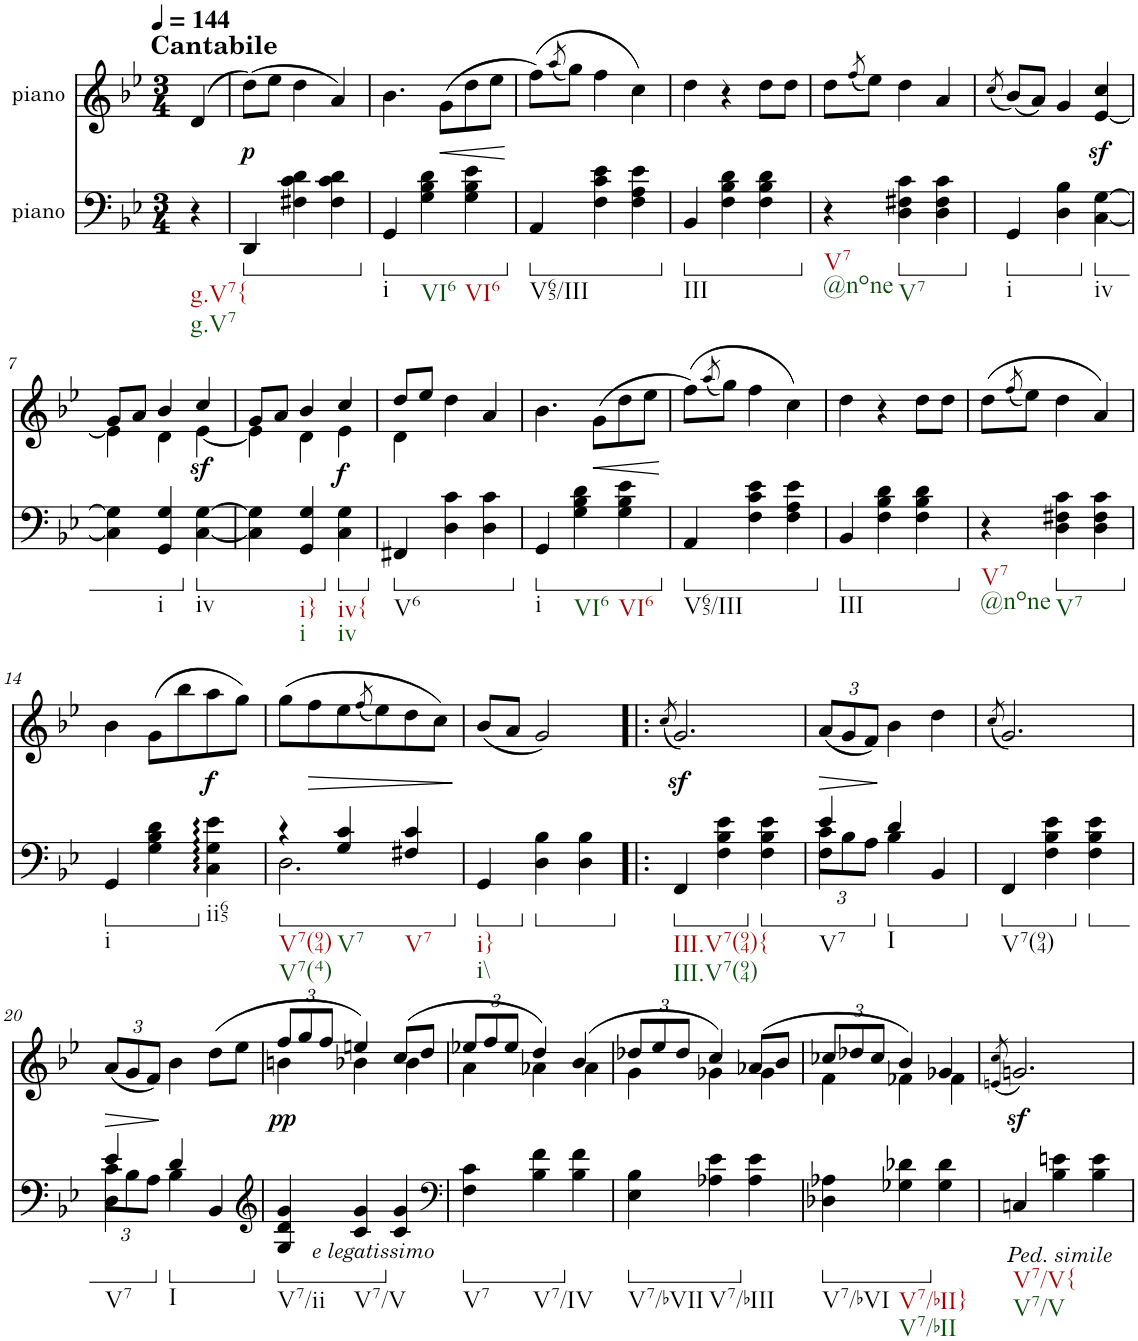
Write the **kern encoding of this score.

**kern	**kern	**dynam
*part2	*part1	*part1
*staff2	*staff1	*staff1
*I"piano	*I"piano	*
*I'Pno	*I'Pno	*
*clefF4	*clefG2	*
*k[b-e-]	*k[b-e-]	*
*g:	*g:	*
*M3/4	*M3/4	*
*MM144	*MM144	*
=	=	=
!	!LO:TX:a:B:t=Cantabile	!
!LO:TX:b:t=g.V7{	!	!
!LO:TX:b:t=g.V7	!	!
4r	(4d/	.
=1	=1	=1
*ped	*	*
!	!	!LO:DY:b
4DD/	(8dd\L)	p
.	8ee-\J	.
4F#X\ 4c\ 4d\	4dd\	.
4F#\ 4c\ 4d\	4a/)	.
=2	=2	=2
*Xped	*	*
*ped	*	*
!LO:TX:b:t=i	!	!
4GG/	4.b-\	.
!LO:TX:b:t=VI6	!	!
4G\ 4B-\ 4d\	.	.
!	!	!LO:HP:b
.	(8g\L	<
!LO:TX:b:t=VI6	!	!
4G\ 4B-\ 4e-\	8dd\	.
.	8ee-\J	.
.	.	[
=3	=3	=3
*Xped	*	*
*ped	*	*
!LO:TX:b:t=V65/III	!	!
4AA/	(8ff\L)	.
.	(8qaa/	.
.	8gg\J)	.
4F\ 4c\ 4e-\	4ff\	.
4F\ 4A\ 4e-\	4cc\)	.
=4	=4	=4
*Xped	*	*
*ped	*	*
!LO:TX:b:t=III	!	!
4BB-/	4dd\	.
4F\ 4B-\ 4d\	4r	.
4F\ 4B-\ 4d\	8dd\L	.
.	8dd\J	.
=5	=5	=5
*Xped	*	*
!LO:TX:b:t=V7	!	!
!LO:TX:b:t=@none	!	!
4r	8dd\L	.
.	(8qff/	.
.	8ee-\J)	.
*ped	*	*
!LO:TX:b:t=V7	!	!
4D\ 4F#X\ 4c\	4dd\	.
4D\ 4F#\ 4c\	4a/	.
=6	=6	=6
.	(8qcc/	.
*Xped	*	*
*ped	*	*
!LO:TX:b:t=i	!	!
4GG/	(8b-/L)	.
.	8a/J)	.
4D\ 4B-\	4g/	.
*Xped	*	*
*ped	*	*
!LO:TX:b:t=iv	!	!
[4C\ [4G\	[4e-/z< 4cc/z<	.
!!LO:LB:g=z
=7	=7	=7
*	*^	*
4C\] 4G\]	8g/L	4e-\]	.
.	8a/J	.	.
!LO:TX:b:t=i	!	!	!
4GG/ 4G/	4b-/	4d\	.
*Xped	*	*	*
*ped	*	*	*
!LO:TX:b:t=iv	!	!	!
!	!	!	!LO:DY:b
[4C\ [4G\	4cc/	[4e-\	sf
=8	=8	=8	=8
4C\] 4G\]	8g/L	4e-\]	.
.	8a/J	.	.
!LO:TX:b:t=i}	!	!	!
!LO:TX:b:t=i	!	!	!
4GG/ 4G/	4b-/	4d\	.
*Xped	*	*	*
*ped	*	*	*
!LO:TX:b:t=iv{	!	!	!
!LO:TX:b:t=iv	!	!	!
!	!	!	!LO:DY:b
4C\ 4G\	4cc/	4e-\	f
=9	=9	=9	=9
*Xped	*	*	*
*ped	*	*	*
!LO:TX:b:t=V6	!	!	!
4FF#X/	8dd/L	4d\	.
.	8ee-/J	.	.
4D\ 4c\	4dd\	2ryy	.
4D\ 4c\	4a/	.	.
*	*v	*v	*
=10	=10	=10
*Xped	*	*
*ped	*	*
!LO:TX:b:t=i	!	!
4GG/	4.b-\	.
!LO:TX:b:t=VI6	!	!
4G\ 4B-\ 4d\	.	.
!	!	!LO:HP:b
.	(8g\L	<
!LO:TX:b:t=VI6	!	!
4G\ 4B-\ 4e-\	8dd\	.
.	8ee-\J	.
.	.	[
=11	=11	=11
*Xped	*	*
*ped	*	*
!LO:TX:b:t=V65/III	!	!
4AA/	(8ff\L)	.
.	(8qaa/	.
.	8gg\J)	.
4F\ 4c\ 4e-\	4ff\	.
4F\ 4A\ 4e-\	4cc\)	.
=12	=12	=12
*Xped	*	*
*ped	*	*
!LO:TX:b:t=III	!	!
4BB-/	4dd\	.
4F\ 4B-\ 4d\	4r	.
4F\ 4B-\ 4d\	8dd\L	.
.	8dd\J	.
=13	=13	=13
*Xped	*	*
!LO:TX:b:t=V7	!	!
!LO:TX:b:t=@none	!	!
4r	(8dd\L	.
.	(8qff/	.
.	8ee-\J)	.
*ped	*	*
!LO:TX:b:t=V7	!	!
4D\ 4F#X\ 4c\	4dd\	.
4D\ 4F#\ 4c\	4a/)	.
!!LO:LB:g=z
=14	=14	=14
*Xped	*	*
*ped	*	*
!LO:TX:b:t=i	!	!
4GG/	4b-\	.
4G\ 4B-\ 4d\	(8g\L	.
.	8bb-\	.
*Xped	*	*
!LO:TX:b:t=ii65	!	!
!	!	!LO:DY:b
4C\ 4G\ 4e-\	8aa\	f
.	8gg\J)	.
=15	=15	=15
*ped	*	*
*^	*	*
!LO:TX:b:t=V7(94)	!	!	!
!LO:TX:b:t=V7(4)	!	!	!
4r	2.D\	(8gg\L	.
!	!	!	!LO:HP:b
.	.	8ff\	>
!LO:TX:b:t=V7	!	!	!
4G/ 4c/	.	8ee-\	.
.	.	(8qff/	.
.	.	8ee-\)	.
!LO:TX:b:t=V7	!	!	!
4F#X/ 4c/	.	8dd\	.
.	.	8cc\J)	.
*v	*v	*	*
.	.	]
=16	=16	=16
*Xped	*	*
*ped	*	*
!LO:TX:b:t=i}	!	!
!LO:TX:b:t=i\\	!	!
4GG/	(8b-/L	.
.	8a/J	.
*Xped	*	*
*ped	*	*
4D\ 4B-\	2g/)	.
4D\ 4B-\	.	.
=17!|:	=17!|:	=17!|:
.	(8qcc/	.
*Xped	*	*
*ped	*	*
!LO:TX:b:t=III.V7(94){	!	!
!LO:TX:b:t=III.V7(94)	!	!
4FF/	2.gz</)	.
4F\ 4B-\ 4e-\	.	.
*Xped	*	*
*ped	*	*
4F\ 4B-\ 4e-\	.	.
=18	=18	=18
*^	*	*
*	*Xbrackettup	*Xbrackettup	*
*	*^	*	*
!LO:TX:b:t=V7	!	!	!	!
!	!	!	!	!LO:HP:b
4F\	12c\L	4e-/	(12a/L	>
.	12B-\	.	12g/	.
.	12A\J	.	12f/J)	.
*Xped	*	*	*	*
*ped	*	*	*	*
!LO:TX:b:t=I	!	!	!	!
4d/	4B-\	2ryy	4b-\	]
4BB-/	4ryy	.	4dd\	.
*v	*v	*v	*	*
=19	=19	=19
.	(8qcc/	.
*Xped	*	*
*ped	*	*
!LO:TX:b:t=V7(94)	!	!
4FF/	2.g/)	.
4F\ 4B-\ 4e-\	.	.
*Xped	*	*
*ped	*	*
4F\ 4B-\ 4e-\	.	.
!!LO:LB:g=z
=20	=20	=20
*^	*	*
*	*^	*	*
!LO:TX:b:t=V7	!	!	!	!
!	!	!	!	!LO:HP:b
4D\	12c\L	4e-/	(12a/L	>
.	12B-\	.	12g/	.
.	12A\J	.	12f/J)	.
*Xped	*	*	*	*
*ped	*	*	*	*
!LO:TX:b:t=I	!	!	!	!
4d/	4B-\	2ryy	4b-\	]
4BB-/	4ryy	.	(8dd\L	.
.	.	.	8ee-\J	.
*v	*v	*v	*	*
=21	=21	=21
*clefG2	*	*
*Xped	*	*
*ped	*	*
*	*^	*
!LO:TX:b:i:t=e legatissimo	!	!	!
!LO:TX:b:t=V7/ii	!	!	!
!	!	!	!LO:DY:b
4G/ 4d/ 4g/	12ff/L	4bn\	pp
.	12gg/	.	.
.	12ff/J	.	.
!LO:TX:b:t=V7/V	!	!	!
4c/ 4g/	4een/)	4b-X\	.
*Xped	*	*	*
4c/ 4g/	(8cc/L	4b-\	.
.	8dd/J	.	.
=22	=22	=22	=22
*clefF4	*	*	*
*ped	*	*	*
!LO:TX:b:t=V7	!	!	!
4F\ 4c\	12ee-X/L	4a\	.
.	12ff/	.	.
.	12ee-/J	.	.
!LO:TX:b:t=V7/IV	!	!	!
4B-\ 4f\	4dd/)	4a-X\	.
*Xped	*	*	*
4B-\ 4f\	(4b-/	4a-\	.
=23	=23	=23	=23
*ped	*	*	*
!LO:TX:b:t=V7/bVII	!	!	!
4E-\ 4B-\	12dd-X/L	4g\	.
.	12ee-/	.	.
.	12dd-/J	.	.
!LO:TX:b:t=V7/bIII	!	!	!
4A-X\ 4e-\	4cc/)	4g-X\	.
*Xped	*	*	*
4A-\ 4e-\	(8a-X/L	4g-\	.
.	8b-/J	.	.
=24	=24	=24	=24
*ped	*	*	*
!LO:TX:b:t=V7/bVI	!	!	!
4D-X\ 4A-X\	12cc-X/L	4f\	.
.	12dd-X/	.	.
.	12cc-/J	.	.
!LO:TX:b:t=V7/bII}	!	!	!
!LO:TX:b:t=V7/bII	!	!	!
4G-X\ 4d-X\	4b-/)	4f-X\	.
*Xped	*	*	*
4G-\ 4d-\	4g-X/	4f-\	.
*	*v	*v	*
=25	=25	=25
.	(8qen/ 8qcc/	.
!LO:TX:b:i:t=Ped. simile	!	!
!LO:TX:b:t=V7/V{	!	!
!LO:TX:b:t=V7/V	!	!
4Cn/	2.gnz</)	.
4B-\ 4en\	.	.
4B-\ 4e\	.	.
=	=	=
*-	*-	*-
